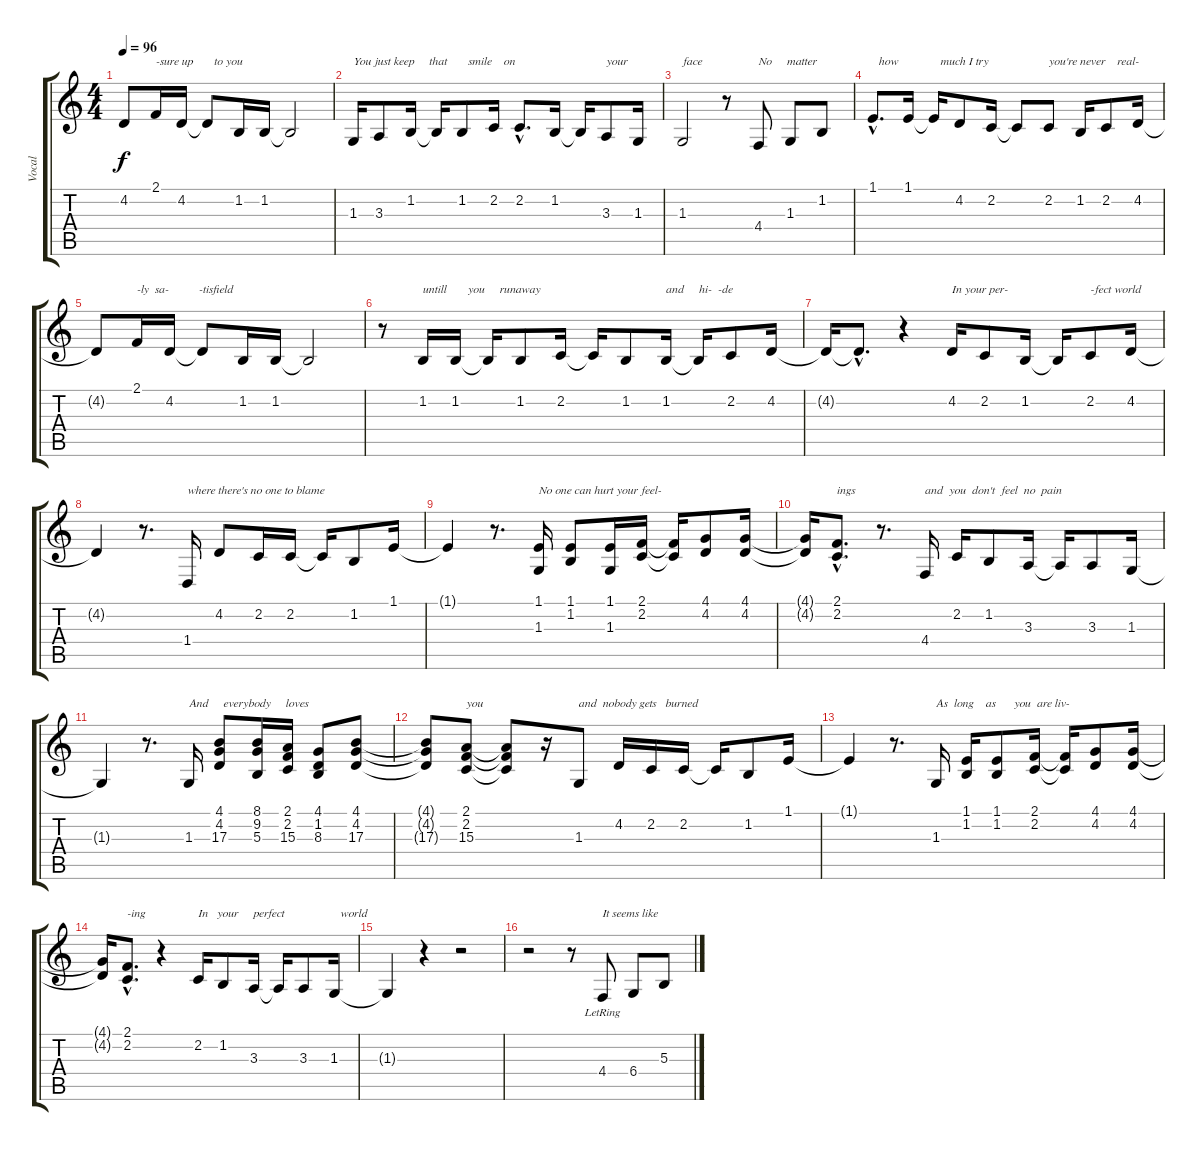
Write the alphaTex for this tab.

\track ("Vocal" "Vocal") {instrument harpsichord}
\staff {score tabs}
\tuning (Eb4 Bb3 Gb3 Db3 Ab2 Eb2) {hide}
\ts (4 4)
\tempo 96
\clef g2
\ks c
4.2{t}.8{dy f} 2.1.16{txt "-sure up       to you"} 4.2.16 4.2{t}.8 1.2.16 1.2.16 1.2{t}.2 |
1.3.16{txt "You just keep     that       smile    on "} 3.3.8 1.2.16 1.2{t}.16 1.2.8 2.2.16 2.2{hac}.8{d} 1.2.16 1.2{t}.16 3.3.8{txt "your"} 1.3.16 |
1.3.2{txt "face"} r.8 4.4.8{txt "No     matter"} 1.3.8 1.2.8 |
1.1{hac}.8{d txt "  how              much I try "} 1.1.16 1.1{t}.16 4.2.8 2.2.16 2.2{t}.8 2.2.8{txt "you're never    real-"} 1.2.16 2.2.8 4.2.16 |
4.2{t}.8 2.1.16{txt "-ly  sa-          -tisfield"} 4.2.16 4.2{t}.8 1.2.16 1.2.16 1.2{t}.2 |
r.8 1.2.16{txt "untill       you     runaway"} 1.2.16 1.2{t}.16 1.2.8 2.2.16 2.2{t}.16 1.2.8 1.2.16{txt "and     hi-  -de"} 1.2{t}.16 2.2.8 4.2.16 |
4.2{t}.16 4.2{hac t}.8{d} r.4 4.2.16{txt "In your per-"} 2.2.8 1.2.16 1.2{t}.16 2.2.8{txt "-fect world"} 4.2.16 |
4.2{t}.4 r.8{d} 1.4.16{txt "where there's no one to blame"} 4.2.8 2.2.16 2.2.16 2.2{t}.16 1.2.8 1.1.16 |
1.1{t}.4 r.8{d} (1.1 1.3).16{txt "No one can hurt your feel-"} (1.1 1.2).8 (1.1 1.3).16 (2.1 2.2).16 (2.1{t} 2.2{t}).16 (4.1 4.2).8 (4.1 4.2).16 |
(4.1{t} 4.2{t}).16 (2.1{hac} 2.2{hac}).8{d txt "ings"} r.8{d} 4.4.16{txt "and  you  don't  feel  no  pain"} 2.2.16 1.2.8 3.3.16 3.3{t}.16 3.3.8 1.3.16 |
1.3{t}.4 r.8{d} 1.3.16{txt "And     everybody     loves"} (4.1 4.2 17.3).8 (8.1 9.2 5.3).16 (2.1 2.2 15.3).16 (4.1 1.2 8.3).8 (4.1 4.2 17.3).8 |
(4.1{t} 4.2{t} 17.3{t}).8 (2.1 2.2 15.3).8{txt "you"} (2.1{t} 2.2{t} 15.3{t}).8 r.16 1.3.8{txt "and  nobody gets   burned"} 4.2.16 2.2.16 2.2.16 2.2{t}.16 1.2.8 1.1.16 |
1.1{t}.4 r.8{d} 1.3.16{txt "As  long    as      you  are liv-"} (1.1 1.2).16 (1.1 1.2).8 (2.1 2.2).16 (2.1{t} 2.2{t}).16 (4.1 4.2).8 (4.1 4.2).16 |
(4.1{t} 4.2{t}).16 (2.1{hac} 2.2{hac}).8{d txt "-ing"} r.4 2.2.16{txt "In   your     perfect"} 1.2.8 3.3.16 3.3{t}.16 3.3.8 1.3.16{txt "  world"} |
1.3{t}.4 r.4 r.2 |
r.2 r.8 4.4{lr}.8{txt "It seems like"} 6.4.8 5.3.8
